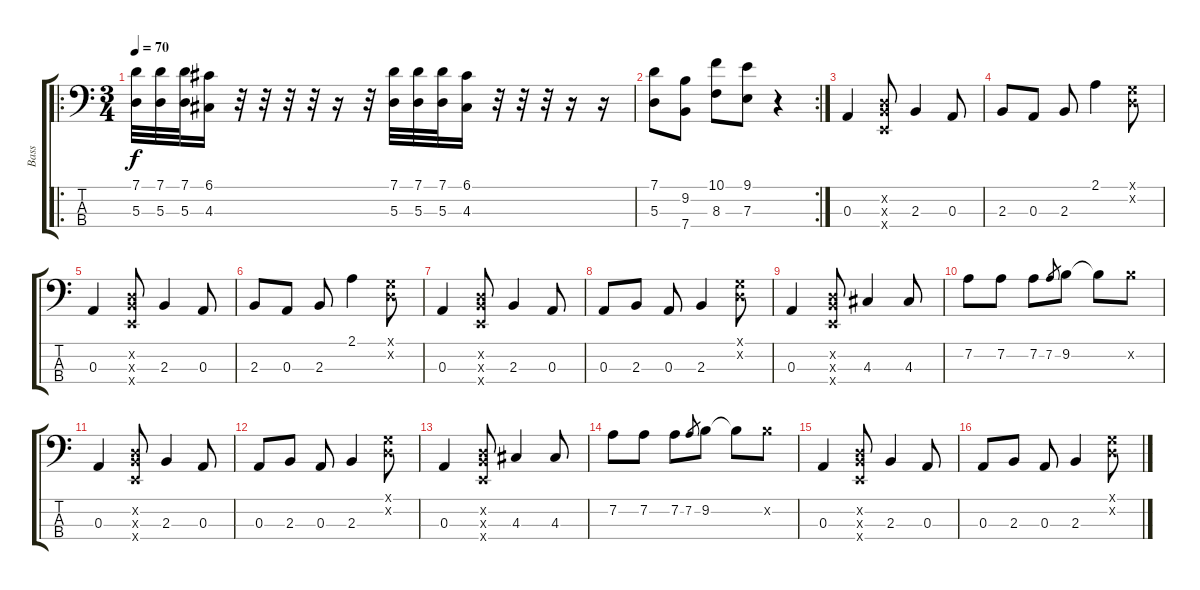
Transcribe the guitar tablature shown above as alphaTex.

\track ("Bass" "Bass") {instrument electricbasspick}
\staff {score tabs}
\tuning (G2 D2 A1 E1) {hide}
\ro
\ts (3 4)
\tempo 70
\clef f4
\ks c
(7.1 5.3).32{dy f} (7.1 5.3).32 (7.1 5.3).32 (6.1 4.3).16 r.32 r.32 r.32 r.32 r.16 r.32 (7.1 5.3).32 (7.1 5.3).32 (7.1 5.3).32 (6.1 4.3).16 r.32 r.32 r.32 r.16 r.16 |
\rc 2
(7.1 5.3).8 (9.2 7.4).8 (10.1 8.3).8 (9.1 7.3).8 r.4 |
0.3.4 (0.2{x} 2.3{x} 0.4{x}).8 2.3.4 0.3.8 |
2.3.8 0.3.8 2.3.8 2.1.4 (0.1{x} 0.2{x}).8 |
0.3.4 (0.2{x} 2.3{x} 0.4{x}).8 2.3.4 0.3.8 |
2.3.8 0.3.8 2.3.8 2.1.4 (0.1{x} 0.2{x}).8 |
0.3.4 (0.2{x} 2.3{x} 0.4{x}).8 2.3.4 0.3.8 |
0.3.8 2.3.8 0.3.8 2.3.4 (0.1{x} 0.2{x}).8 |
0.3.4 (0.2{x} 2.3{x} 0.4{x}).8 4.3.4 4.3.8 |
7.2.8 7.2.8 7.2.8 7.2.8{gr} 9.2.8 9.2{t}.8 9.2{x}.8 |
0.3.4 (0.2{x} 2.3{x} 0.4{x}).8 2.3.4 0.3.8 |
0.3.8 2.3.8 0.3.8 2.3.4 (0.1{x} 0.2{x}).8 |
0.3.4 (0.2{x} 2.3{x} 0.4{x}).8 4.3.4 4.3.8 |
7.2.8 7.2.8 7.2.8 7.2.8{gr} 9.2.8 9.2{t}.8 9.2{x}.8 |
0.3.4 (0.2{x} 2.3{x} 0.4{x}).8 2.3.4 0.3.8 |
0.3.8 2.3.8 0.3.8 2.3.4 (0.1{x} 0.2{x}).8
